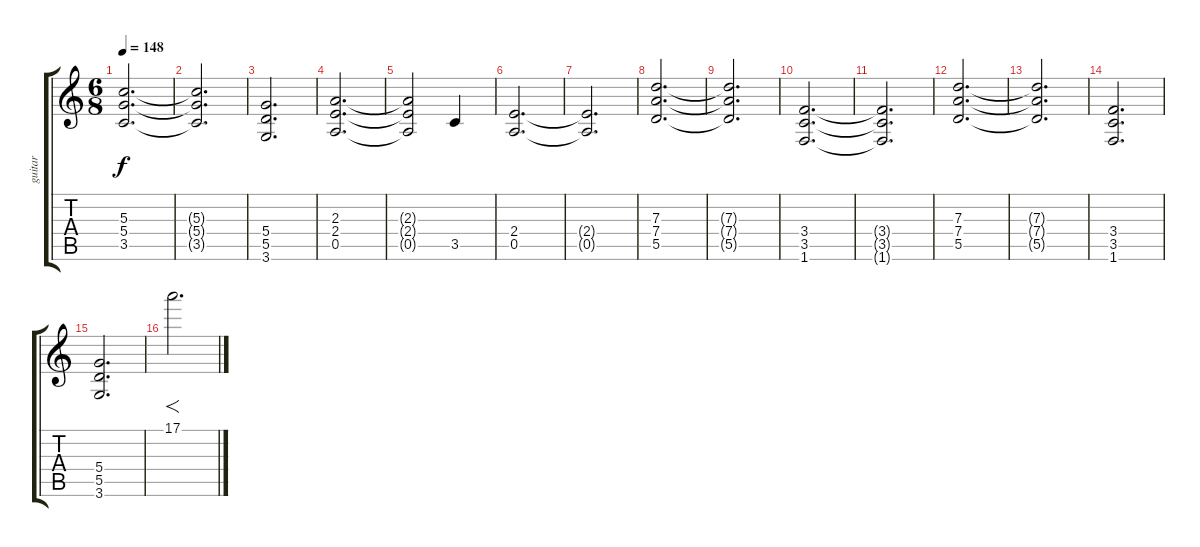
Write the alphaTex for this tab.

\track ("guitar" "guitar") {instrument electricguitarjazz}
\staff {score tabs}
\tuning (E4 B3 G3 D3 A2 E2) {hide}
\ts (6 8)
\tempo 148
\clef g2
\ks c
(5.3 5.4 3.5).2{d dy f volume 13 instrument distortionguitar} |
(5.3{t} 5.4{t} 3.5{t}).2{d} |
(5.4 5.5 3.6).2{d} |
(2.3 2.4 0.5).2{d} |
(2.3{t} 2.4{t} 0.5{t}).2 3.5.4 |
(2.4 0.5).2{d} |
(2.4{t} 0.5{t}).2{d} |
(7.3 7.4 5.5).2{d} |
(7.3{t} 7.4{t} 5.5{t}).2{d} |
(3.4 3.5 1.6).2{d} |
(3.4{t} 3.5{t} 1.6{t}).2{d} |
(7.3 7.4 5.5).2{d} |
(7.3{t} 7.4{t} 5.5{t}).2{d} |
(3.4 3.5 1.6).2{d} |
(5.4 5.5 3.6).2{d} |
17.1.2{f d volume 12 instrument electricguitarjazz}
